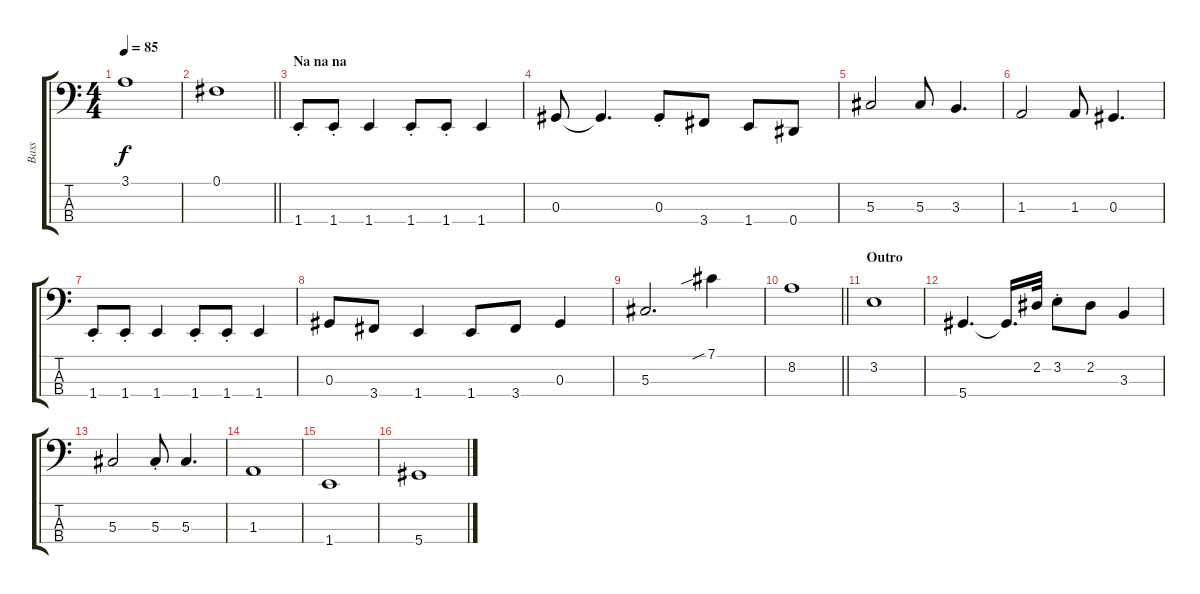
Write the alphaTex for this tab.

\track ("Bass" "Bass") {instrument electricbasspick}
\staff {score tabs}
\tuning (Gb2 Db2 Ab1 Eb1) {hide}
\ts (4 4)
\tempo 85
\clef f4
\ks c
3.1.1{dy f} |
\barLineRight lightlight
0.1.1 |
\section ("" "Na na na")
1.4{st}.8 1.4{st}.8 1.4.4 1.4{st}.8 1.4{st}.8 1.4.4 |
0.3.8 0.3{t}.4{d} 0.3{st}.8 3.4.8 1.4.8 0.4.8 |
5.3.2 5.3.8 3.3.4{d} |
1.3.2 1.3.8 0.3.4{d} |
1.4{st}.8 1.4{st}.8 1.4.4 1.4{st}.8 1.4{st}.8 1.4.4 |
0.3.8 3.4.8 1.4.4 1.4.8 3.4.8 0.3.4 |
5.3.2{d} 7.1{sib}.4 |
\barLineRight lightlight
8.2.1 |
\section ("" "Outro")
3.2.1 |
5.4.4{d} 5.4{t}.16{d} 2.2.32 3.2{st}.8 2.2.8 3.3.4 |
5.3.2 5.3{st}.8 5.3.4{d} |
1.3.1 |
1.4.1 |
5.4.1
